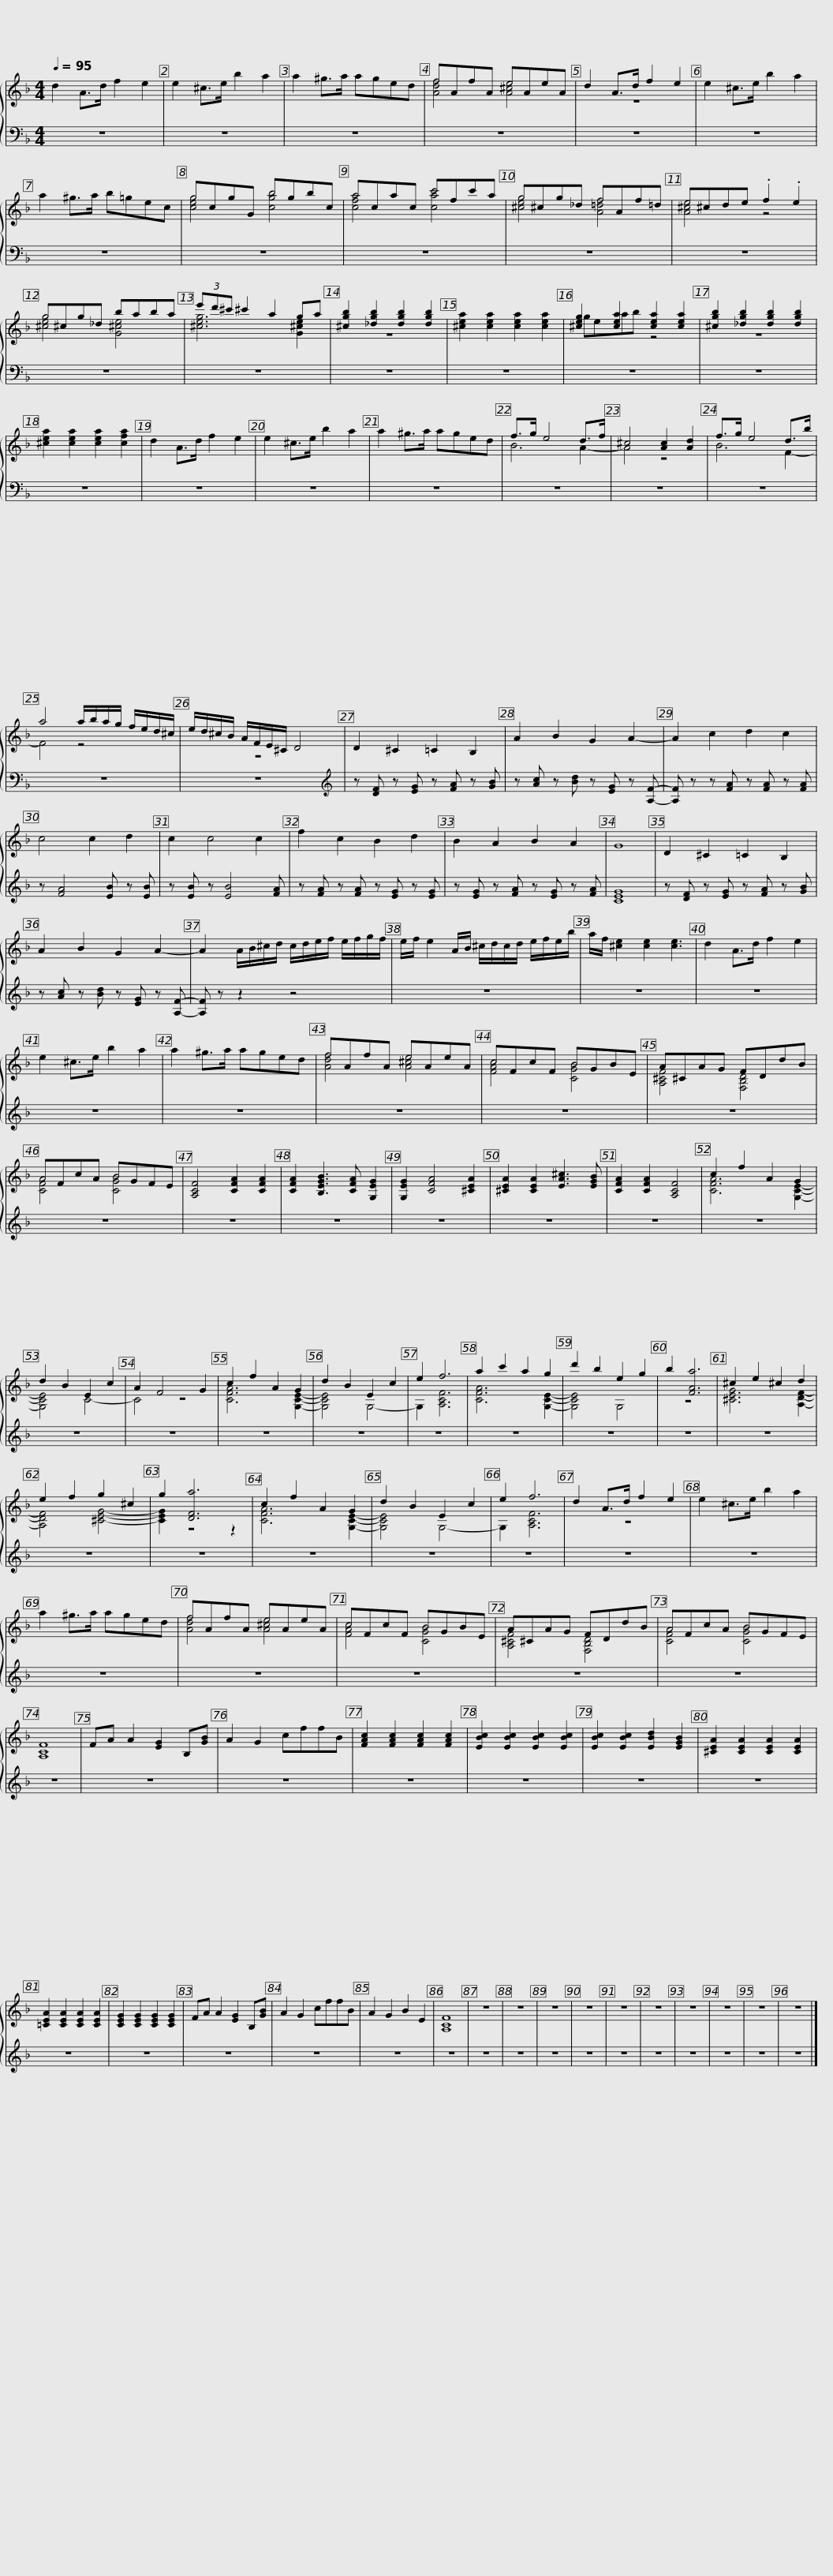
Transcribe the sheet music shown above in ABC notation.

X:1
%%score { ( 1 3 ) | 2 }
L:1/8
Q:1/4=95
M:4/4
I:linebreak $
K:F
V:1 treble
V:3 treble
V:2 bass
V:1
 d2 A>d f2 e2 | e2 ^c>e b2 a2 | a2 ^g>a aged | fAfA eAeA | d2 A>d f2 e2 |$ %5
 e2 ^c>e b2 a2 | a2 ^g>a b=gec | gcgG bgbc | acac c'fc'a |$ g^cg_d fAf=d | %10
 e^cde .f2 .e2 | g^cg_d baba |$ (3e'd'^c' ^c'2 a2 ga | [^cgb]2 [_dgb]2 [dgb]2 [dgb]2 | [^cea]2 [cea]2 [cea]2 [cea]2 | %15
 [^ceg]2 [cea]2 [cea]2 [cea]2 | [^cgb]2 [_dgb]2 [dgb]2 [dgb]2 |$ [^cea]2 [cea]2 [cea]2 [cfa]2 | d2 A>d f2 e2 | e2 ^c>e b2 a2 | %20
 a2 ^g>a aged | f>g e4 d>f | ^c4 [Ac]2 [Ad]2 | f>g e4 d>b |$ a4 a/b/a/g/ f/e/d/^c/ | %25
 e/d/^c/B/ A/F/E/^C/ D4 | D2 ^C2 =C2 B,2 | A2 B2 G2 A2- |$ A2 c2 d2 c2 | c4 c2 d2 | %30
 c2 c4 c2 | f2 c2 B2 d2 | B2 A2 B2 A2 |$ G8 | D2 ^C2 =C2 B,2 | %35
 A2 B2 G2 A2- | A2 A/B/^c/d/ c/d/e/f/ e/f/g/f/ |$ e/f/ e2 A/B/ ^c/d/c/d/ e/f/e/b/ | a/f/ [^ce]2 [ce]2 [ce]3 | d2 A>d f2 e2 | %40
 e2 ^c>e b2 a2 | a2 ^g>a aged |$ fAfA eAeA | cFcF BGBE | A^CAG FDdB | %45
 AFcA BGFE |$ [A,CF]4 [CFA]2 [CFA]2 | [CFA]2 [B,EGB]3 [CFA] [G,EG]2 | [G,EG]2 [CFA]4 [^CEA]2 | [^CEA]2 [CEA]2 [EA^c]3 [EGB] | %50
 [CFA]2 [CFA]2 [A,CF]4 | c2 f2 A2 G2 | d2 B2 E2 c2 | A2 F4 G2 |$ c2 f2 A2 G2 | %55
 d2 B2 E2 c2 | e2 f6 | a2 c'2 a2 g2 | d'2 b2 e2 g2 | b2 [FAa]6 | %60
 ^c2 e2 ^c2 d2 | e2 f2 g2 ^c2 |$ g2 [DFa]6 | c2 f2 A2 G2 | d2 B2 E2 c2 | %65
 e2 f6 | d2 A>d f2 e2 | e2 ^c>e b2 a2 | a2 ^g>a aged |$ fAfA eAeA | %70
 cFcF BGBE | A^CAG FDdB | AFcA BGFE |$ [A,CF]8 | FA A2 [EG]2 B,[GB] | %75
 A2 G2 cffB | [FAc]2 [FAc]2 [FAc]2 [FAc]2 | [EBc]2 [EBc]2 [EBc]2 [EBc]2 | [EBc]2 [EBc]2 [EBd]2 [EGB]2 | [^CEA]2 [CEA]2 [CEA]2 [CEA]2 | %80
 [=CEA]2 [CEA]2 [CEA]2 [CEA]2 |$ [CEG]2 [CEG]2 [CEG]2 [CEG]2 | FA A2 [EG]2 B,[GB] | A2 G2 cffB | A2 G2 B2 E2 | %85
 [A,CF]8 | z8 | z8 | z8 | z8 | %90
 z8 | z8 | z8 |$ z8 | z8 | %95
 z8 |] %96
V:2
 z8 | z8 | z8 | z8 | z8 |$ %5
 z8 | z8 | z8 | z8 |$ z8 | %10
 z8 | z8 |$ z8 | z8 | z8 | %15
 z8 | z8 |$ z8 | z8 | z8 | %20
 z8 | z8 | z8 | z8 |$ z8 | %25
 z8 |[K:treble] z [DF] z [EG] z [FA] z [GB] | z [Ac] z [Bd] z [EG] z [A,F]- |$ [A,F] z z [FA] z [FA] z [FA] | z [FA]4 [EB] z [EB] | %30
 z [EB] z [EB]4 [FA] | z [FA] z [FA] z [EG] z [EG] | z [EG] z [FA] z [EG] z [FA] |$ [CEG]8 | z [DF] z [EG] z [FA] z [GB] | %35
 z [Ac] z [Bd] z [EG] z [A,F]- | [A,F] z z2 z4 |$ z8 | z8 | z8 | %40
 z8 | z8 |$ z8 | z8 | z8 | %45
 z8 |$ z8 | z8 | z8 | z8 | %50
 z8 | z8 | z8 | z8 |$ z8 | %55
 z8 | z8 | z8 | z8 | z8 | %60
 z8 | z8 |$ z8 | z8 | z8 | %65
 z8 | z8 | z8 | z8 |$ z8 | %70
 z8 | z8 | z8 |$ z8 | z8 | %75
 z8 | z8 | z8 | z8 | z8 | %80
 z8 |$ z8 | z8 | z8 | z8 | %85
 z8 | z8 | z8 | z8 | z8 | %90
 z8 | z8 | z8 |$ z8 | z8 | %95
 z8 |] %96
V:3
 x8 | x8 | x8 | [Adf]4 [A^ce]4 | z8 |$ %5
 x8 | x8 | [ceg]4 [cgb]4 | [cfa]4 [cac']4 |$ [^ceg]4 [A=df]4 | %10
 [A^ce]4 z4 | [^ceg]4 [G^ce]4 |$ [^ceg]6 [G^ce]2 | z8 | x8 | %15
 geab z4 | z8 |$ x8 | x8 | x8 | %20
 x8 | B6 A2- | A4 z4 | B6 F2- |$ F4 z4 | %25
 z8 | x8 | x8 |$ x8 | x8 | %30
 x8 | x8 | x8 |$ x8 | x8 | %35
 x8 | x8 |$ x8 | x8 | x8 | %40
 x8 | x8 |$ [Adf]4 [A^ce]4 | [FAc]4 [CGB]4 | [A,^CF]4 [F,B,D]4 | %45
 [CFA]4 [CGB]4 |$ x8 | x8 | x8 | x8 | %50
 x8 | [CFA]6 [G,CE]2- | [G,CE]4 C4- | C4 z4 |$ [CFA]6 [G,CE]2- | %55
 [G,CE]4 G,4- | G,2 [A,CF]6 | [CFA]6 [G,CE]2- | [G,CE]4 G,4 | z8 | %60
 [^CEG]6 [A,DF]2- | [A,DF]4 [^CEG]4- |$ [CEG]2 z4 z2 | [CFA]6 [G,CE]2- | [G,CE]4 G,4- | %65
 G,2 [A,CF]6 | z8 | x8 | x8 |$ [Adf]4 [A^ce]4 | %70
 [FAc]4 [CGB]4 | [A,^CF]4 [F,B,D]4 | [CFA]4 [CGB]4 |$ x8 | x8 | %75
 x8 | x8 | x8 | x8 | x8 | %80
 x8 |$ x8 | x8 | x8 | x8 | %85
 x8 | x8 | x8 | x8 | x8 | %90
 x8 | x8 | x8 |$ x8 | x8 | %95
 x8 |] %96
